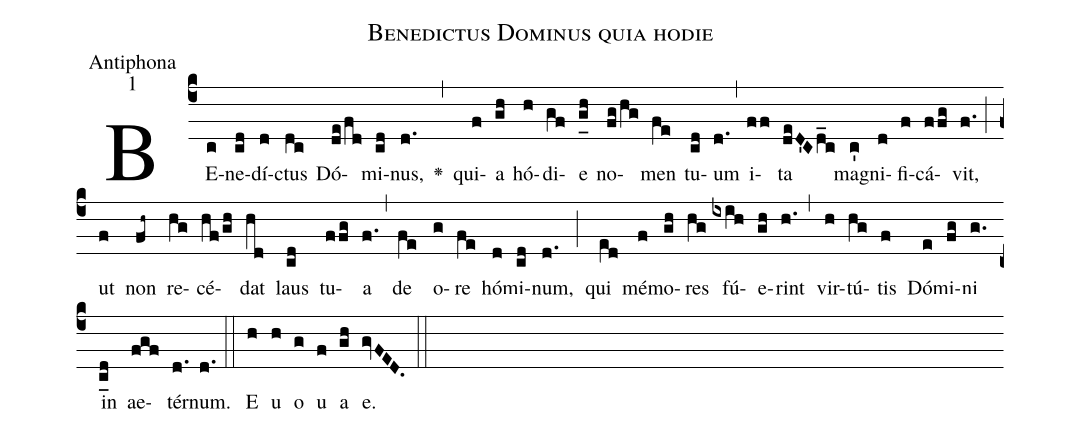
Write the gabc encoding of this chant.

name:Benedictus Dominus quia hodie;
office-part:Antiphona;
mode:1;
%%
(c4) BE(c)ne(cd)dí(d)ctus(dc) Dó(de/fd)mi(cd)nus,(d.) <v>\greheightstar</v>(,) qui(f)a(gh) hó(h)di(gf)e(g_[uh:l]h) no(fg/hg)men(fe) tu(cd)um(d.) (,) i(ff)ta(deD'Cd_c) ma(c')gni(d)fi(f)cá(ffg)vit,(f.) (;) ut(f) non(fh~) re(hg)cé(hf/gh)dat(hd) laus(cd) tu(ffg)a(f.) (,) de(fe) o(g)re(fe) hó(d)mi(cd)num,(d.) (;) qui(e[ll:1]d) mé(f)mo(gh)res(hg) fú(ixih)e(gh)rint(h.) (,) vir(h)tú(hg)tis(f) Dó(e)mi(fg)ni(g.) in(c_[ll:1]d) ae(fgf)tér(d.)num.(d.) (::) <eu>E(h) u(h) o(g) u(f) a(gh) e.</eu>(gvFED.) (::)
